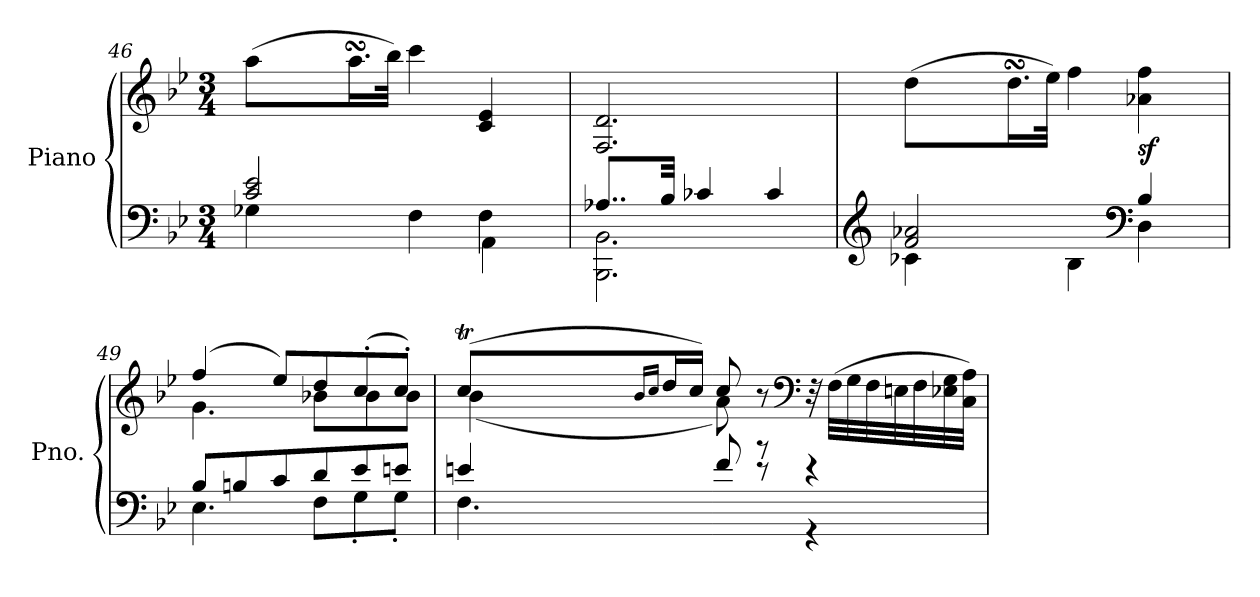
**kern	**kern	**dynam
*part1	*part1	*part1
*staff2	*staff1	*staff1/2
*I"Piano	*	*
*I'Pno.	*	*
!!LO:LB:g=z
*clefF4	*clefG2	*
*k[b-e-]	*k[b-e-]	*
*M3/4	*M3/4	*
=46	=46	=46
*^	*^	*
2c/ 2e-/	4G-X\	(>8aa\L	16.ryy	.
*	*	*	*Xtuplet	*
.	.	.	96bb-LLLLyy	.
.	.	.	96aayy	.
.	.	.	96ggJJJJyy	.
.	.	16.aasSsS\L	2ryy	.
.	.	32bb-\JJk)	.	.
.	4F\	4ccc\	.	.
4F\	4AA\	4c/ 4e-/	.	.
.	.	.	8ryy	.
*	*	*v	*v	*
=47	=47	=47	=47
8..A-X/L	2.BBB-\ 2.BB-\	2.F/ 2.d/	.
32B-/Jkk	.	.	.
4c-X/	.	.	.
4c-/	.	.	.
=48	=48	=48	=48
*clefG2	*	*	*
*	*	*^	*
!	!	!	!	!LO:DY:b
2f/ 2a-X/	4c-X\	(>8dd\L	16.ryy	other-dynamics
.	.	.	96ee-LLLLyy	.
.	.	.	96ddyy	.
.	.	.	96ccJJJJyy	.
.	.	16.ddsSsS\L	2ryy	.
.	.	32ee-\JJk)	.	.
.	4B-\	4ff\	.	.
*clefF4	*	*	*	*
!	!	!	!	!LO:DY:b
4B-/	4D\	4a-X\ 4ff\	.	sf
.	.	.	8ryy	.
=49	=49	=49	=49	=49
!	!	!	!	!LO:DY:b
!	!	!	!	!LO:DY:n=1:b
8B-/L	4.E-\	(>4ff/	4.g\	p other-dynamics
8Bn/	.	.	.	.
8c/	.	8ee-/L)	.	.
8d/	8F\L	8dd/	8b-X\L	.
8e-/	8G'\	(>8cc'/	8b-\	.
8en/J	8G'\J	8cc'/J)	8b-\J	.
!!LO:LB:g=z
=50	=50	=50	=50	=50
*	*	*	*^	*
!	!	!	!	!LO:N:vis=64	!
4en/	4.F\	(>8ccT/L	(<4b-\	224ddLLLLyy	.
!	!	!	!	!LO:N:vis=64	!
.	.	.	.	224ccyy	.
!	!	!	!	!LO:N:vis=64	!
.	.	.	.	224ddyy	.
!	!	!	!	!LO:N:vis=64	!
.	.	.	.	224ccyy	.
!	!	!	!	!LO:N:vis=64	!
.	.	.	.	224ddyy	.
!	!	!	!	!LO:N:vis=64	!
.	.	.	.	224ccyy	.
!	!	!	!	!LO:N:vis=64	!
.	.	.	.	224bnyy	.
!	!	!	!	!LO:N:vis=64	!
.	.	.	.	224ccJJJJyy	.
.	.	.	.	7%5ryy	.
.	.	16qb/LL	.	.	.
.	.	16qcc/JJ	.	.	.
.	.	16dd/L	.	.	.
.	.	16cc/JJ)	.	.	.
8f/	.	8cc/	8a\)	.	.
8r	8rb	8r	4.ryy	.	.
*	*	*clefF4	*	*	*
4r	4r	32r	.	.	.
.	.	(>32F\LLL	.	.	.
.	.	32G\	.	.	.
.	.	32F\	.	.	.
.	.	32En\	.	.	.
.	.	32F\	.	.	.
.	.	32E-X\ 32G\	.	.	.
.	.	32C\ 32A\JJJ)	.	.	.
*v	*v	*	*	*	*
*	*v	*v	*v	*
=	=	=
*-	*-	*-
